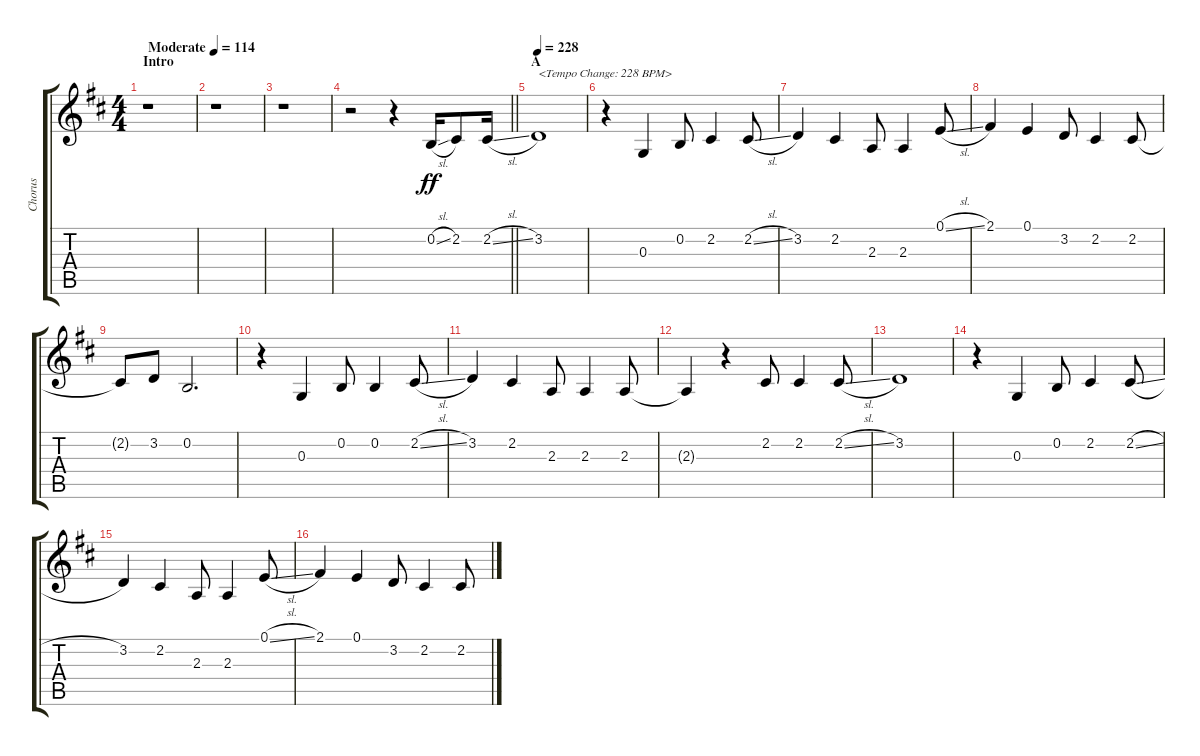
\track ("Chorus" "Chorus") {instrument voiceoohs}
\staff {score tabs}
\tuning (E4 B3 G3 D3 A2 E2) {hide}
\ts (4 4)
\section ("" "Intro")
\tempo (114 "Moderate")
\clef g2
\ks d
r.1{dy ff instrument voiceoohs} |
r.1 |
r.1 |
\barLineRight lightlight
r.2 r.4 0.2{sl}.16 2.2.8 2.2{sl}.16 |
\section ("" "A")
\tempo 228
3.2.1{txt "<Tempo Change: 228 BPM>"} |
r.4 0.3.4 0.2.8 2.2.4 2.2{sl}.8 |
3.2.4 2.2.4 2.3.8 2.3.4 0.1{sl}.8 |
2.1.4 0.1.4 3.2.8 2.2.4 2.2.8 |
2.2{t}.8 3.2.8 0.2.2{d} |
r.4 0.3.4 0.2.8 0.2.4 2.2{sl}.8 |
3.2.4 2.2.4 2.3.8 2.3.4 2.3.8 |
2.3{t}.4 r.4 2.2.8 2.2.4 2.2{sl}.8 |
3.2.1 |
r.4 0.3.4 0.2.8 2.2.4 2.2{sl}.8 |
3.2.4 2.2.4 2.3.8 2.3.4 0.1{sl}.8 |
2.1.4 0.1.4 3.2.8 2.2.4 2.2.8
